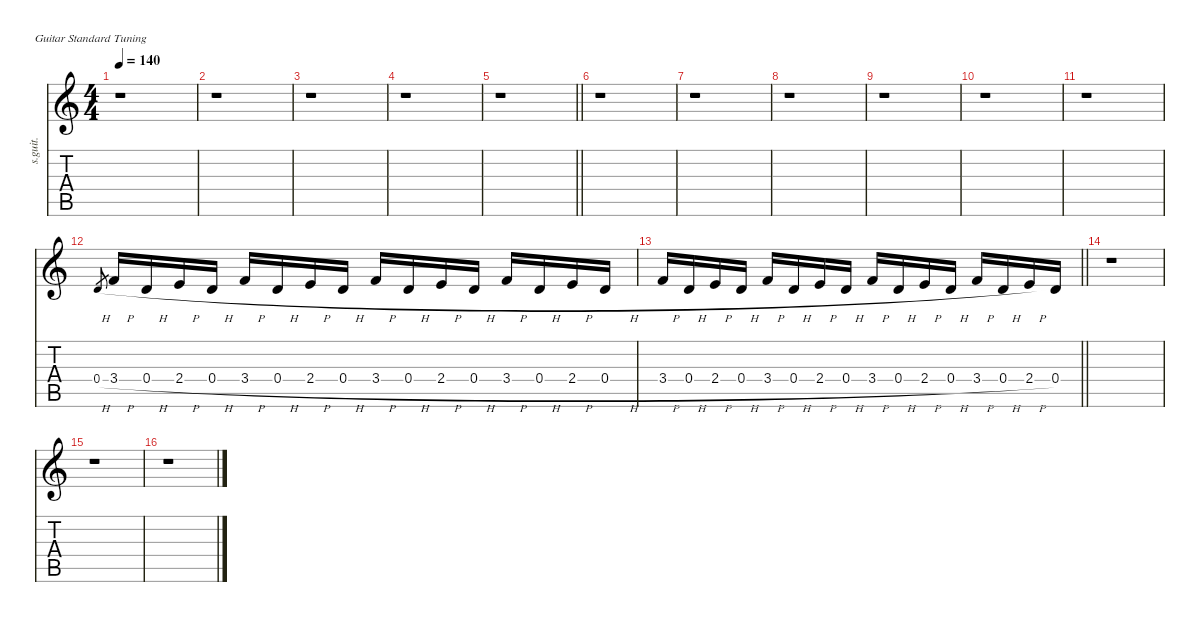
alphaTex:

\defaultSystemsLayout 4
\hideDynamics
\bracketExtendMode nobrackets
\otherSystemsTrackNameOrientation horizontal
\track ("gtr. III" "s.guit.") {defaultSystemsLayout 8 instrument acousticguitarsteel}
\staff {score tabs}
\tuning (E4 B3 G3 D3 A2 E2)
\ts (4 4)
\tempo 140
\clef g2
\ks aminor
r.1{dy f beam Down} |
r.1{beam Down} |
r.1{beam Down} |
r.1{beam Down} |
\barLineRight lightlight
r.1{beam Down} |
r.1{beam Down} |
r.1{beam Down} |
r.1{beam Down} |
r.1{beam Down} |
r.1{beam Down} |
r.1{beam Down} |
0.4{h}.8{gr dy mp beam Up} 3.4{h}.16{dy f beam Up} 0.4{h}.16{beam Up} 2.4{h}.16{beam Up} 0.4{h}.16{beam Up} 3.4{h}.16{beam Up} 0.4{h}.16{beam Up} 2.4{h}.16{beam Up} 0.4{h}.16{beam Up} 3.4{h}.16{beam Up} 0.4{h}.16{beam Up} 2.4{h}.16{beam Up} 0.4{h}.16{beam Up} 3.4{h}.16{beam Up} 0.4{h}.16{beam Up} 2.4{h}.16{beam Up} 0.4{h}.16{beam Up} |
\barLineRight lightlight
3.4{h}.16{beam Up} 0.4{h}.16{beam Up} 2.4{h}.16{beam Up} 0.4{h}.16{beam Up} 3.4{h}.16{beam Up} 0.4{h}.16{beam Up} 2.4{h}.16{beam Up} 0.4{h}.16{beam Up} 3.4{h}.16{beam Up} 0.4{h}.16{beam Up} 2.4{h}.16{beam Up} 0.4{h}.16{beam Up} 3.4{h}.16{beam Up} 0.4{h}.16{beam Up} 2.4{h}.16{beam Up} 0.4.16{beam Up} |
r.1{beam Down} |
r.1{beam Down} |
r.1{beam Down}
